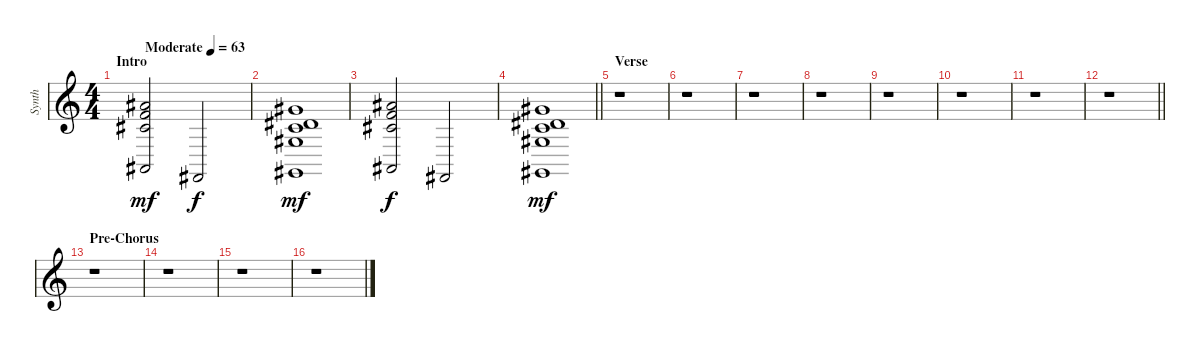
\track ("Synth" "Synth") {instrument stringensemble2}
\staff {score}
\tuning (E4 B3 G3 D3 A2 E2) {hide}
\ts (4 4)
\section ("" "Intro")
\tempo (63 "Moderate")
\clef g2
\ks c
(6.1 6.2 6.3 6.6).2{dy mf instrument stringensemble2} 2.6.2{dy f} |
(4.1 4.2 5.3 6.4 4.6).1{dy mf} |
(6.1 6.2 6.3 6.6).2{dy f} 2.6.2 |
\barLineRight lightlight
(4.1 4.2 5.3 6.4 4.6).1{dy mf} |
\section ("" "Verse")
r.1 |
r.1 |
r.1 |
r.1 |
r.1 |
r.1 |
r.1 |
\barLineRight lightlight
r.1 |
\section ("" "Pre-Chorus")
r.1 |
r.1 |
r.1 |
r.1
